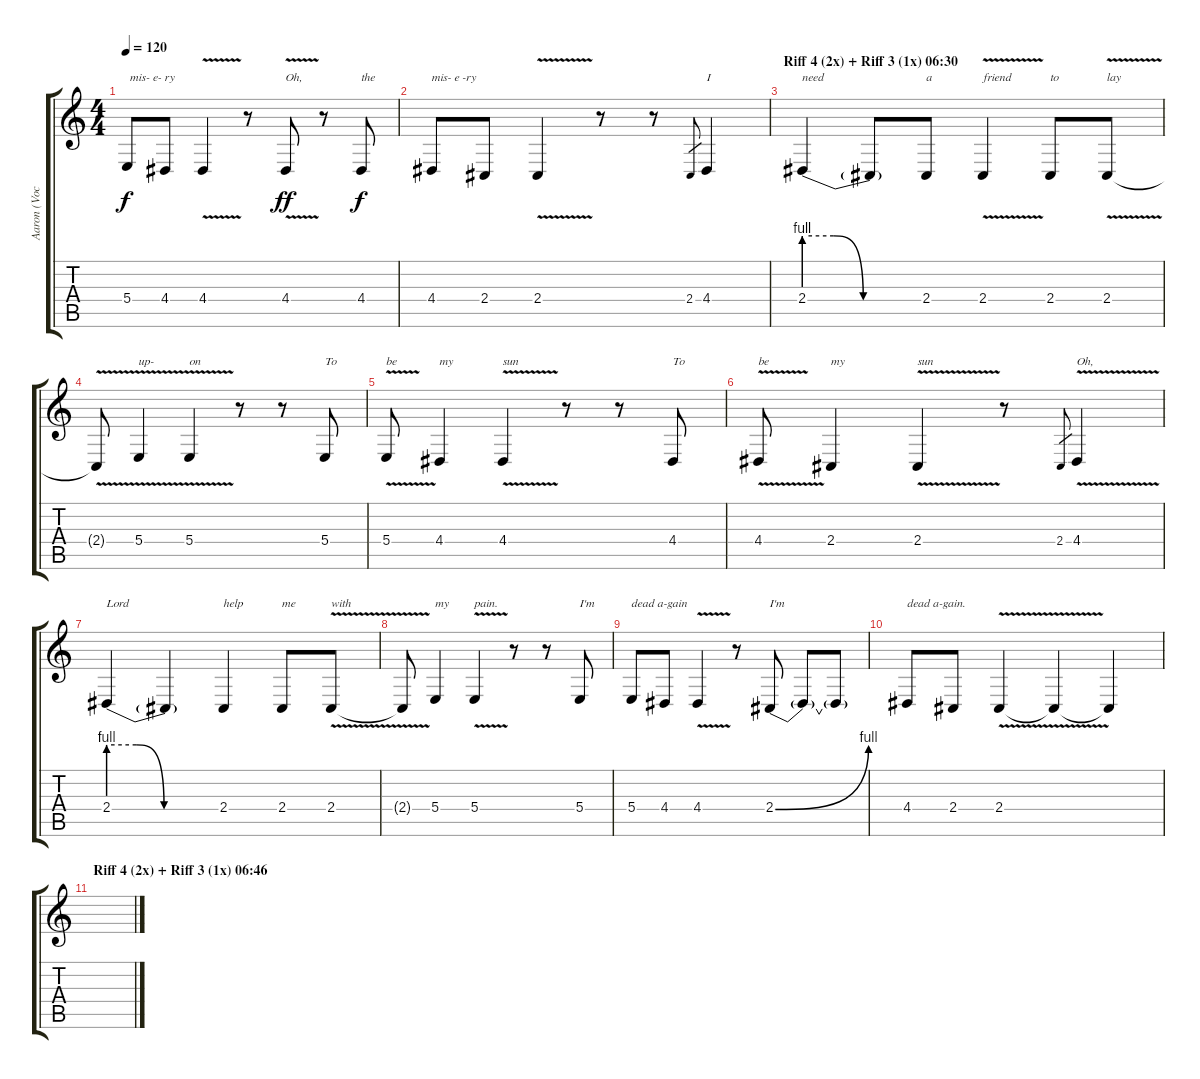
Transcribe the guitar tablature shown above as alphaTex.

\track ("Aaron (Vocals) tuned to C#" "Aaron (Voc") {instrument oboe}
\staff {score tabs}
\tuning (Db4 Ab3 E3 B2 Gb2 Db2) {hide}
\ts (4 4)
\tempo 120
\clef g2
\ks c
5.4.8{txt " mis- e- ry" dy f} 4.4.8 4.4{v}.4 r.8 4.4{v}.8{txt "Oh," dy ff} r.8 4.4.8{txt "the" dy f} |
4.4.8{txt "mis- e -ry"} 2.4.8 2.4{v}.4 r.8 r.8 2.4.8{gr} 4.4.4{txt "I"} |
\section ("" "Riff 4 (2x) + Riff 3 (1x) 06:30")
2.4{be (custom 0 4 15 4 30 0 60 0)}.4{txt "need"} 2.4{t}.8 2.4.8{txt "a"} 2.4{v}.4{txt "friend"} 2.4.8{txt "to"} 2.4{v}.8{txt "lay"} |
2.4{t}.8 5.4{v}.4{txt "up-"} 5.4{v}.4{txt "on"} r.8 r.8 5.4.8{txt "To"} |
5.4{v}.8{txt "be"} 4.4.4{txt "my"} 4.4{v}.4{txt "sun"} r.8 r.8 4.4.8{txt "To"} |
4.4{v}.8{txt "be"} 2.4.4{txt "my"} 2.4{v}.4{txt "sun"} r.8 2.4.8{gr} 4.4{v}.4{txt "Oh,"} |
2.4{be (custom 0 4 15 4 30 0 60 0)}.4{txt "Lord"} 2.4{t}.4 2.4.4{txt "help"} 2.4.8{txt "me"} 2.4{v}.8{txt "with"} |
2.4{t}.8 5.4.4{txt "my"} 5.4{v}.4{txt "pain."} r.8 r.8 5.4.8{txt "I'm"} |
5.4.8{txt "dead a-gain"} 4.4.8 4.4{v}.4 r.8 2.4{be (bend 0 0 60 4)}.8{txt "I'm"} 2.4{t}.8 2.4{t}.8 |
4.4.8{txt "dead a-gain."} 2.4.8 2.4{v}.4 2.4{t}.4 2.4{t}.4 |
\section ("" "Riff 4 (2x) + Riff 3 (1x) 06:46")
